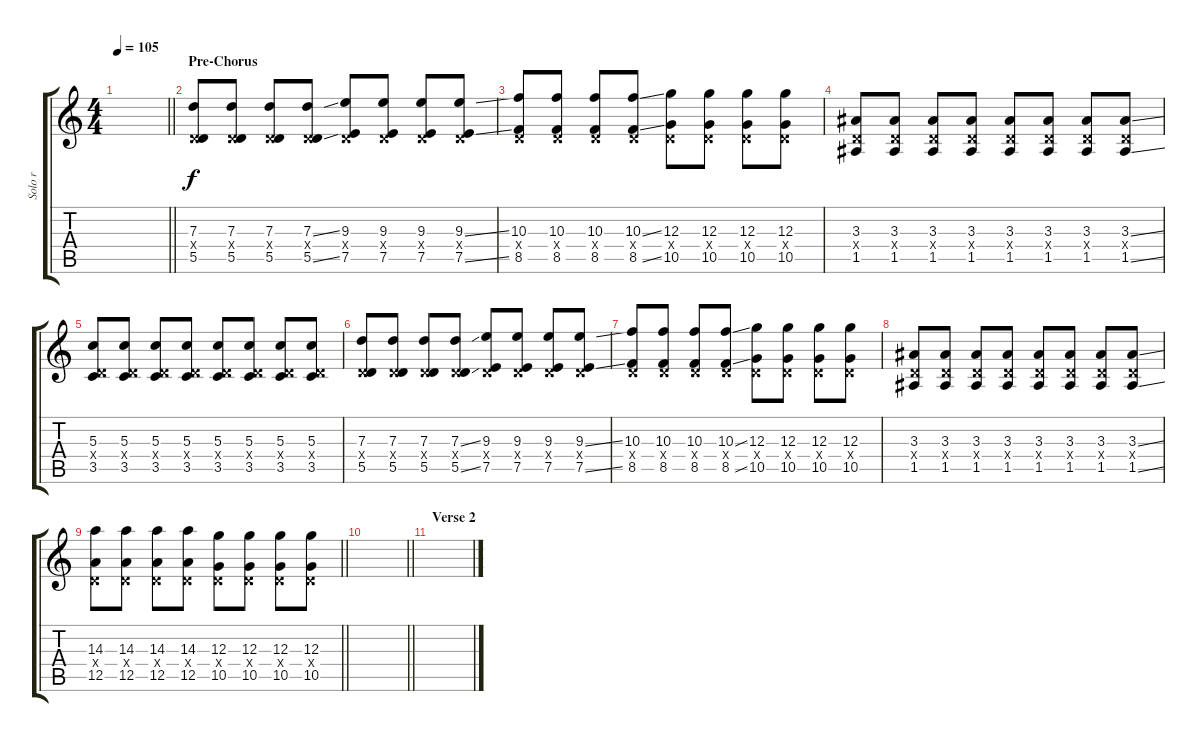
\track ("Solo r" "Solo r") {instrument distortionguitar}
\staff {score tabs}
\tuning (E4 B3 G3 D3 A2 D2) {hide}
\ts (4 4)
\tempo 105
\clef g2
\barLineRight lightlight
\ks c
|
\section ("" "Pre-Chorus")
(7.3 0.4{x} 5.5).8 (7.3 0.4{x} 5.5).8 (7.3 0.4{x} 5.5).8 (7.3{ss} 0.4{x} 5.5{ss}).8 (9.3 0.4{x} 7.5).8 (9.3 0.4{x} 7.5).8 (9.3 0.4{x} 7.5).8 (9.3{ss} 0.4{x} 7.5{ss}).8 |
(10.3 0.4{x} 8.5).8 (10.3 0.4{x} 8.5).8 (10.3 0.4{x} 8.5).8 (10.3{ss} 0.4{x} 8.5{ss}).8 (12.3 0.4{x} 10.5).8 (12.3 0.4{x} 10.5).8 (12.3 0.4{x} 10.5).8 (12.3 0.4{x} 10.5).8 |
(3.3 0.4{x} 1.5).8 (3.3 0.4{x} 1.5).8 (3.3 0.4{x} 1.5).8 (3.3 0.4{x} 1.5).8 (3.3 0.4{x} 1.5).8 (3.3 0.4{x} 1.5).8 (3.3 0.4{x} 1.5).8 (3.3{ss} 0.4{x} 1.5{ss}).8 |
(5.3 0.4{x} 3.5).8 (5.3 0.4{x} 3.5).8 (5.3 0.4{x} 3.5).8 (5.3 0.4{x} 3.5).8 (5.3 0.4{x} 3.5).8 (5.3 0.4{x} 3.5).8 (5.3 0.4{x} 3.5).8 (5.3 0.4{x} 3.5).8 |
(7.3 0.4{x} 5.5).8 (7.3 0.4{x} 5.5).8 (7.3 0.4{x} 5.5).8 (7.3{ss} 0.4{x} 5.5{ss}).8 (9.3 0.4{x} 7.5).8 (9.3 0.4{x} 7.5).8 (9.3 0.4{x} 7.5).8 (9.3{ss} 0.4{x} 7.5{ss}).8 |
(10.3 0.4{x} 8.5).8 (10.3 0.4{x} 8.5).8 (10.3 0.4{x} 8.5).8 (10.3{ss} 0.4{x} 8.5{ss}).8 (12.3 0.4{x} 10.5).8 (12.3 0.4{x} 10.5).8 (12.3 0.4{x} 10.5).8 (12.3 0.4{x} 10.5).8 |
(3.3 0.4{x} 1.5).8 (3.3 0.4{x} 1.5).8 (3.3 0.4{x} 1.5).8 (3.3 0.4{x} 1.5).8 (3.3 0.4{x} 1.5).8 (3.3 0.4{x} 1.5).8 (3.3 0.4{x} 1.5).8 (3.3{ss} 0.4{x} 1.5{ss}).8 |
\barLineRight lightlight
(14.3 0.4{x} 12.5).8 (14.3 0.4{x} 12.5).8 (14.3 0.4{x} 12.5).8 (14.3 0.4{x} 12.5).8 (12.3 0.4{x} 10.5).8 (12.3 0.4{x} 10.5).8 (12.3 0.4{x} 10.5).8 (12.3 0.4{x} 10.5).8 |
\barLineRight lightlight
|
\section ("" "Verse 2")
